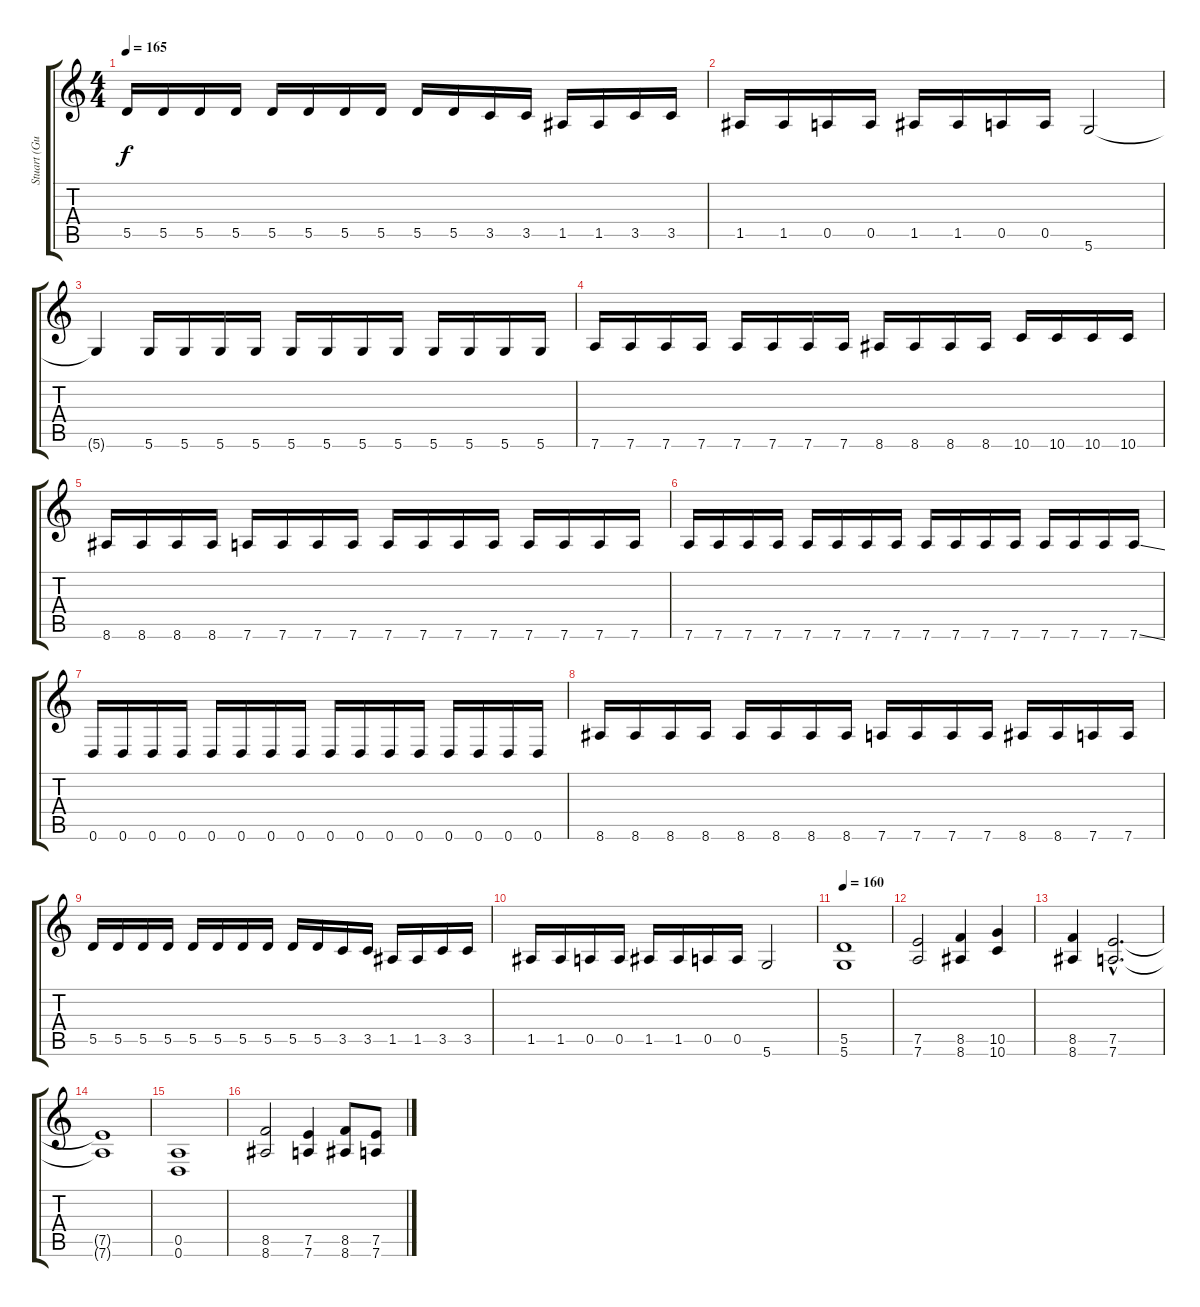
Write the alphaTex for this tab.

\track ("Stuart (Guitar)" "Stuart (Gu") {instrument overdrivenguitar}
\staff {score tabs}
\tuning (E4 B3 G3 D3 A2 D2) {hide}
\ts (4 4)
\tempo 165
\clef g2
\ks c
5.5.16{dy f} 5.5.16 5.5.16 5.5.16 5.5.16 5.5.16 5.5.16 5.5.16 5.5.16 5.5.16 3.5.16 3.5.16 1.5.16 1.5.16 3.5.16 3.5.16 |
1.5.16 1.5.16 0.5.16 0.5.16 1.5.16 1.5.16 0.5.16 0.5.16 5.6.2 |
5.6{t}.4 5.6.16 5.6.16 5.6.16 5.6.16 5.6.16 5.6.16 5.6.16 5.6.16 5.6.16 5.6.16 5.6.16 5.6.16 |
7.6.16 7.6.16 7.6.16 7.6.16 7.6.16 7.6.16 7.6.16 7.6.16 8.6.16 8.6.16 8.6.16 8.6.16 10.6.16 10.6.16 10.6.16 10.6.16 |
8.6.16 8.6.16 8.6.16 8.6.16 7.6.16 7.6.16 7.6.16 7.6.16 7.6.16 7.6.16 7.6.16 7.6.16 7.6.16 7.6.16 7.6.16 7.6.16 |
7.6.16 7.6.16 7.6.16 7.6.16 7.6.16 7.6.16 7.6.16 7.6.16 7.6.16 7.6.16 7.6.16 7.6.16 7.6.16 7.6.16 7.6.16 7.6{ss}.16 |
0.6.16 0.6.16 0.6.16 0.6.16 0.6.16 0.6.16 0.6.16 0.6.16 0.6.16 0.6.16 0.6.16 0.6.16 0.6.16 0.6.16 0.6.16 0.6.16 |
8.6.16 8.6.16 8.6.16 8.6.16 8.6.16 8.6.16 8.6.16 8.6.16 7.6.16 7.6.16 7.6.16 7.6.16 8.6.16 8.6.16 7.6.16 7.6.16 |
5.5.16 5.5.16 5.5.16 5.5.16 5.5.16 5.5.16 5.5.16 5.5.16 5.5.16 5.5.16 3.5.16 3.5.16 1.5.16 1.5.16 3.5.16 3.5.16 |
1.5.16 1.5.16 0.5.16 0.5.16 1.5.16 1.5.16 0.5.16 0.5.16 5.6.2 |
\tempo 160
(5.5 5.6).1 |
(7.5 7.6).2 (8.5 8.6).4 (10.5 10.6).4 |
(8.5 8.6).4 (7.5{hac} 7.6{hac}).2{d} |
(7.5{t} 7.6{t}).1 |
(0.5 0.6).1 |
(8.5 8.6).2 (7.5 7.6).4 (8.5 8.6).8 (7.5 7.6).8
